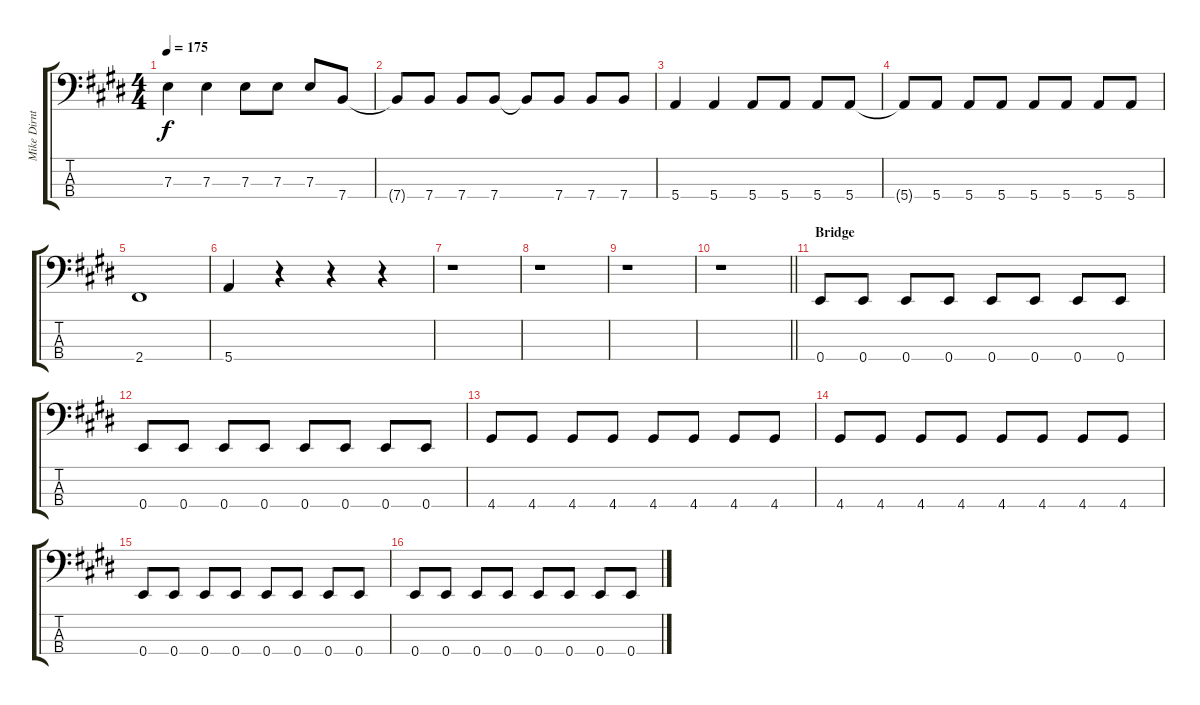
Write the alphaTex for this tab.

\track ("Mike Dirnt" "Mike Dirnt") {instrument electricbasspick}
\staff {score tabs}
\tuning (G2 D2 A1 E1) {hide}
\ts (4 4)
\tempo 175
\clef f4
\ks e
7.3.4{dy f} 7.3.4 7.3.8 7.3.8 7.3.8 7.4.8 |
7.4{t}.8 7.4.8 7.4.8 7.4.8 7.4{t}.8 7.4.8 7.4.8 7.4.8 |
5.4.4 5.4.4 5.4.8 5.4.8 5.4.8 5.4.8 |
5.4{t}.8 5.4.8 5.4.8 5.4.8 5.4.8 5.4.8 5.4.8 5.4.8 |
2.4.1 |
5.4.4 r.4 r.4 r.4 |
r.1 |
r.1 |
r.1 |
\barLineRight lightlight
r.1 |
\section ("" "Bridge")
0.4.8 0.4.8 0.4.8 0.4.8 0.4.8 0.4.8 0.4.8 0.4.8 |
0.4.8 0.4.8 0.4.8 0.4.8 0.4.8 0.4.8 0.4.8 0.4.8 |
4.4.8 4.4.8 4.4.8 4.4.8 4.4.8 4.4.8 4.4.8 4.4.8 |
4.4.8 4.4.8 4.4.8 4.4.8 4.4.8 4.4.8 4.4.8 4.4.8 |
0.4.8 0.4.8 0.4.8 0.4.8 0.4.8 0.4.8 0.4.8 0.4.8 |
0.4.8 0.4.8 0.4.8 0.4.8 0.4.8 0.4.8 0.4.8 0.4.8
